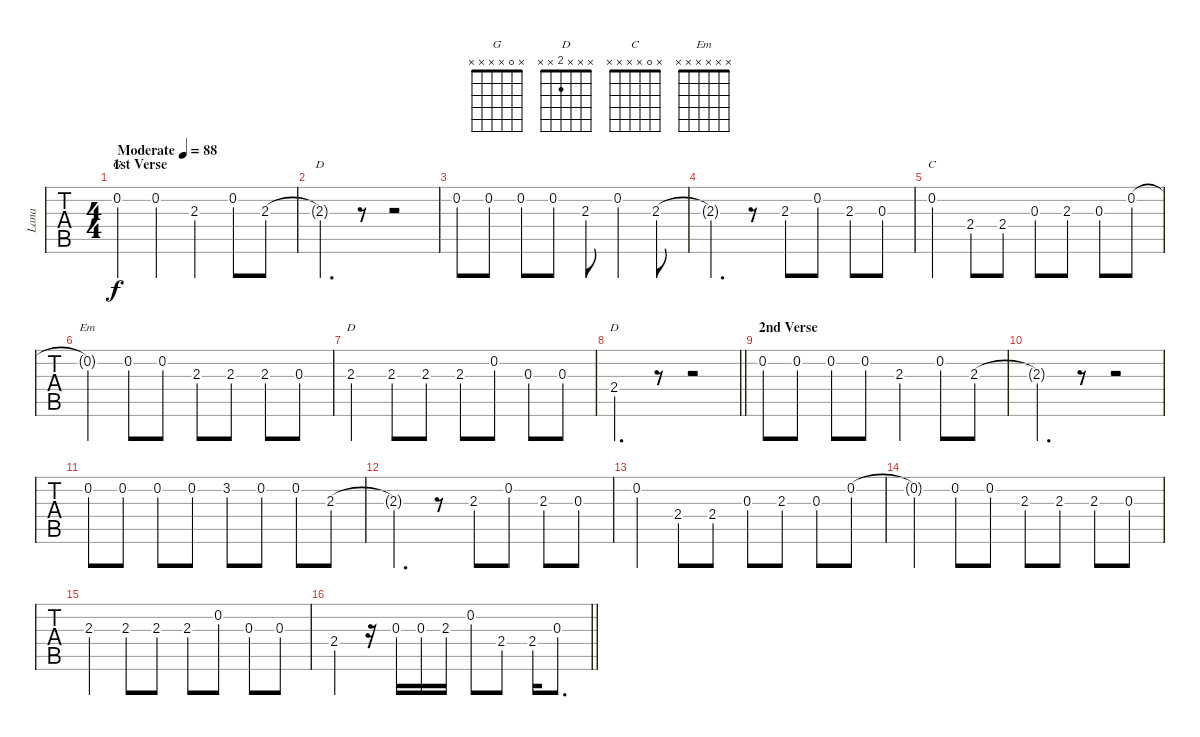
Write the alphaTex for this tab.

\track ("Lana" "Lana") {solo instrument acousticgrandpiano}
\staff {tabs}
\tuning (E4 B3 G3 D3 A2 E2) {hide}
\chord ("G" x 0 x x x x)
\chord ("D" x x x x x x)
\chord ("C" x 0 x x x x)
\chord ("Em" x x x x x x)
\chord ("D" x x 2 x x x)
\chord ("D" x x x 2 x x)
\ts (4 4)
\section ("" "1st Verse")
\tempo (88 "Moderate")
\clef g2
\ks eminor
0.2.4{ch "G" dy f instrument acousticgrandpiano} 0.2.4 2.3.4 0.2.8 2.3.8 |
2.3{t}.4{d ch "D"} r.8 r.2 |
0.2.8 0.2.8 0.2.8 0.2.8 2.3.8 0.2.4 2.3.8 |
2.3{t}.4{d} r.8 2.3.8 0.2.8 2.3.8 0.3.8 |
0.2.4{ch "C"} 2.4.8 2.4.8 0.3.8 2.3.8 0.3.8 0.2.8 |
0.2{t}.4{ch "Em"} 0.2.8 0.2.8 2.3.8 2.3.8 2.3.8 0.3.8 |
2.3.4{ch "D"} 2.3.8 2.3.8 2.3.8 0.2.8 0.3.8 0.3.8 |
\barLineRight lightlight
2.4.4{d ch "D"} r.8 r.2 |
\section ("" "2nd Verse")
0.2.8 0.2.8 0.2.8 0.2.8 2.3.4 0.2.8 2.3.8 |
2.3{t}.4{d} r.8 r.2 |
0.2.8 0.2.8 0.2.8 0.2.8 3.2.8 0.2.8 0.2.8 2.3.8 |
2.3{t}.4{d} r.8 2.3.8 0.2.8 2.3.8 0.3.8 |
0.2.4 2.4.8 2.4.8 0.3.8 2.3.8 0.3.8 0.2.8 |
0.2{t}.4 0.2.8 0.2.8 2.3.8 2.3.8 2.3.8 0.3.8 |
2.3.4 2.3.8 2.3.8 2.3.8 0.2.8 0.3.8 0.3.8 |
\barLineRight lightlight
2.4.4 r.16 0.3.16 0.3.16 2.3.16 0.2.8 2.4.8 2.4.16 0.3.8{d}
